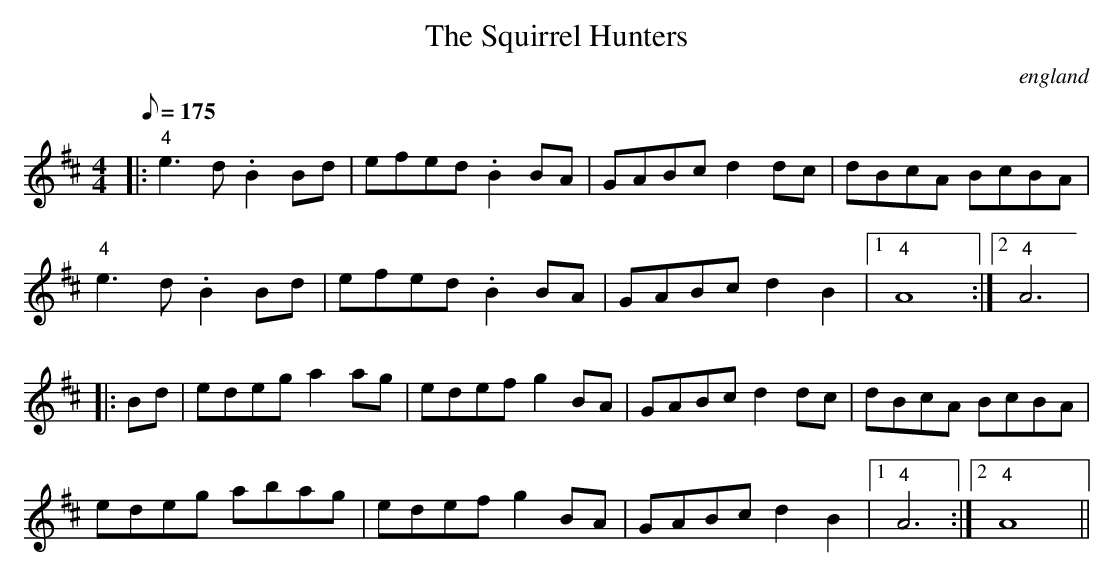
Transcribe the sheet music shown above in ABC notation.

X:1
T:The Squirrel Hunters
O:england
M:4/4
L:1/8
Q:175
K:D
|:"4"e3d .B2 Bd|efed .B2 BA|GABc d2 dc|dBcA BcBA|
"4"e3d .B2 Bd|efed .B2 BA|GABc d2 B2|1"4" A8:|2"4" A6|
|:Bd|edeg a2ag|edef g2BA|GABc d2dc|dBcA BcBA|
edeg abag|edef g2BA|GABc d2B2|1"4"A6:|2"4"A8||
